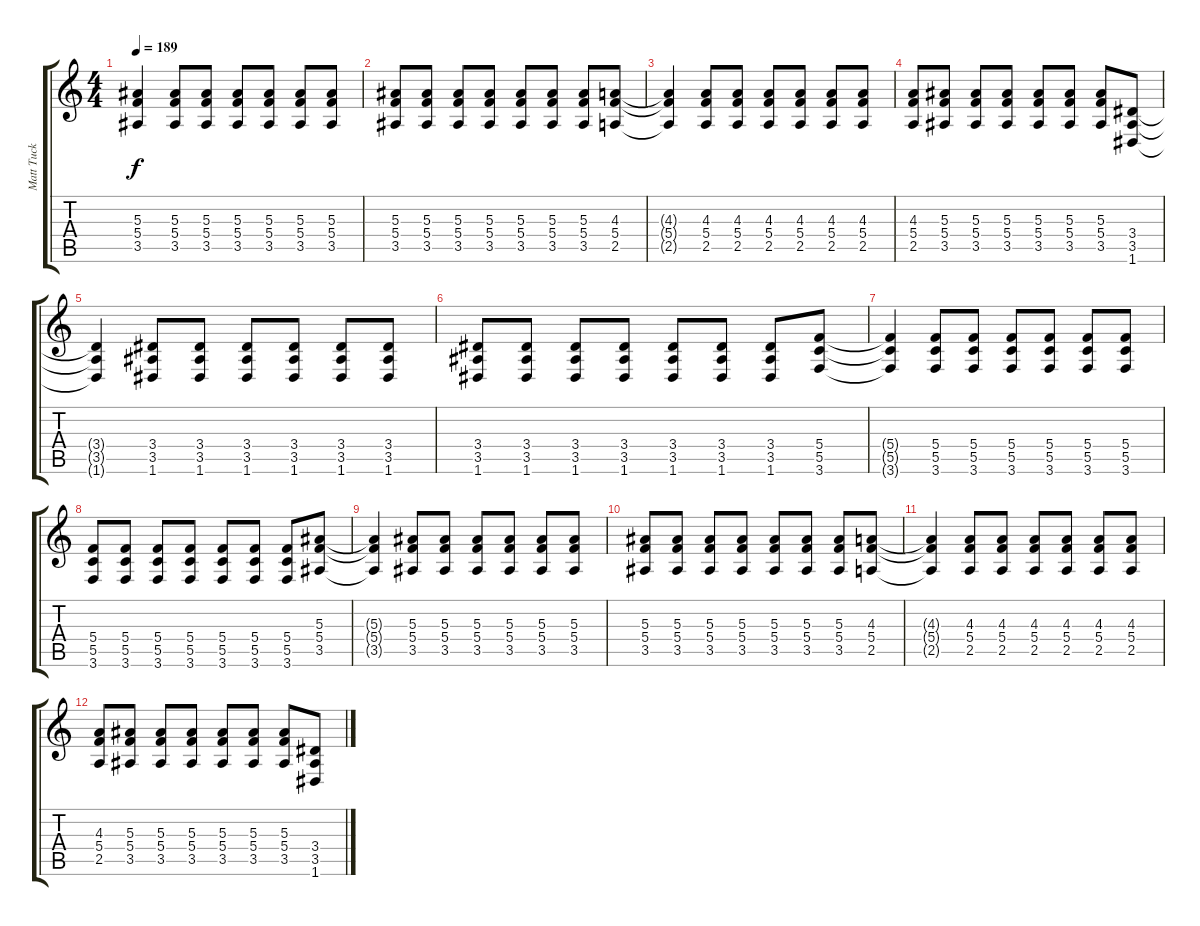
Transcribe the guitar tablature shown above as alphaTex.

\track ("Matt Tuck" "Matt Tuck") {instrument distortionguitar}
\staff {score tabs}
\tuning (D4 A3 F3 C3 G2 D2) {hide}
\ts (4 4)
\tempo 189
\clef g2
\ks c
(5.3{t} 5.4{t} 3.5{t}).4{dy f} (5.3 5.4 3.5).8 (5.3 5.4 3.5).8 (5.3 5.4 3.5).8 (5.3 5.4 3.5).8 (5.3 5.4 3.5).8 (5.3 5.4 3.5).8 |
(5.3 5.4 3.5).8 (5.3 5.4 3.5).8 (5.3 5.4 3.5).8 (5.3 5.4 3.5).8 (5.3 5.4 3.5).8 (5.3 5.4 3.5).8 (5.3 5.4 3.5).8 (4.3 5.4 2.5).8 |
(4.3{t} 5.4{t} 2.5{t}).4 (4.3 5.4 2.5).8 (4.3 5.4 2.5).8 (4.3 5.4 2.5).8 (4.3 5.4 2.5).8 (4.3 5.4 2.5).8 (4.3 5.4 2.5).8 |
(4.3 5.4 2.5).8 (5.3 5.4 3.5).8 (5.3 5.4 3.5).8 (5.3 5.4 3.5).8 (5.3 5.4 3.5).8 (5.3 5.4 3.5).8 (5.3 5.4 3.5).8 (3.4 3.5 1.6).8 |
(3.4{t} 3.5{t} 1.6{t}).4 (3.4 3.5 1.6).8 (3.4 3.5 1.6).8 (3.4 3.5 1.6).8 (3.4 3.5 1.6).8 (3.4 3.5 1.6).8 (3.4 3.5 1.6).8 |
(3.4 3.5 1.6).8 (3.4 3.5 1.6).8 (3.4 3.5 1.6).8 (3.4 3.5 1.6).8 (3.4 3.5 1.6).8 (3.4 3.5 1.6).8 (3.4 3.5 1.6).8 (5.4 5.5 3.6).8 |
(5.4{t} 5.5{t} 3.6{t}).4 (5.4 5.5 3.6).8 (5.4 5.5 3.6).8 (5.4 5.5 3.6).8 (5.4 5.5 3.6).8 (5.4 5.5 3.6).8 (5.4 5.5 3.6).8 |
(5.4 5.5 3.6).8 (5.4 5.5 3.6).8 (5.4 5.5 3.6).8 (5.4 5.5 3.6).8 (5.4 5.5 3.6).8 (5.4 5.5 3.6).8 (5.4 5.5 3.6).8 (5.3 5.4 3.5).8 |
(5.3{t} 5.4{t} 3.5{t}).4 (5.3 5.4 3.5).8 (5.3 5.4 3.5).8 (5.3 5.4 3.5).8 (5.3 5.4 3.5).8 (5.3 5.4 3.5).8 (5.3 5.4 3.5).8 |
(5.3 5.4 3.5).8 (5.3 5.4 3.5).8 (5.3 5.4 3.5).8 (5.3 5.4 3.5).8 (5.3 5.4 3.5).8 (5.3 5.4 3.5).8 (5.3 5.4 3.5).8 (4.3 5.4 2.5).8 |
(4.3{t} 5.4{t} 2.5{t}).4 (4.3 5.4 2.5).8 (4.3 5.4 2.5).8 (4.3 5.4 2.5).8 (4.3 5.4 2.5).8 (4.3 5.4 2.5).8 (4.3 5.4 2.5).8 |
(4.3 5.4 2.5).8 (5.3 5.4 3.5).8 (5.3 5.4 3.5).8 (5.3 5.4 3.5).8 (5.3 5.4 3.5).8 (5.3 5.4 3.5).8 (5.3 5.4 3.5).8 (3.4 3.5 1.6).8
